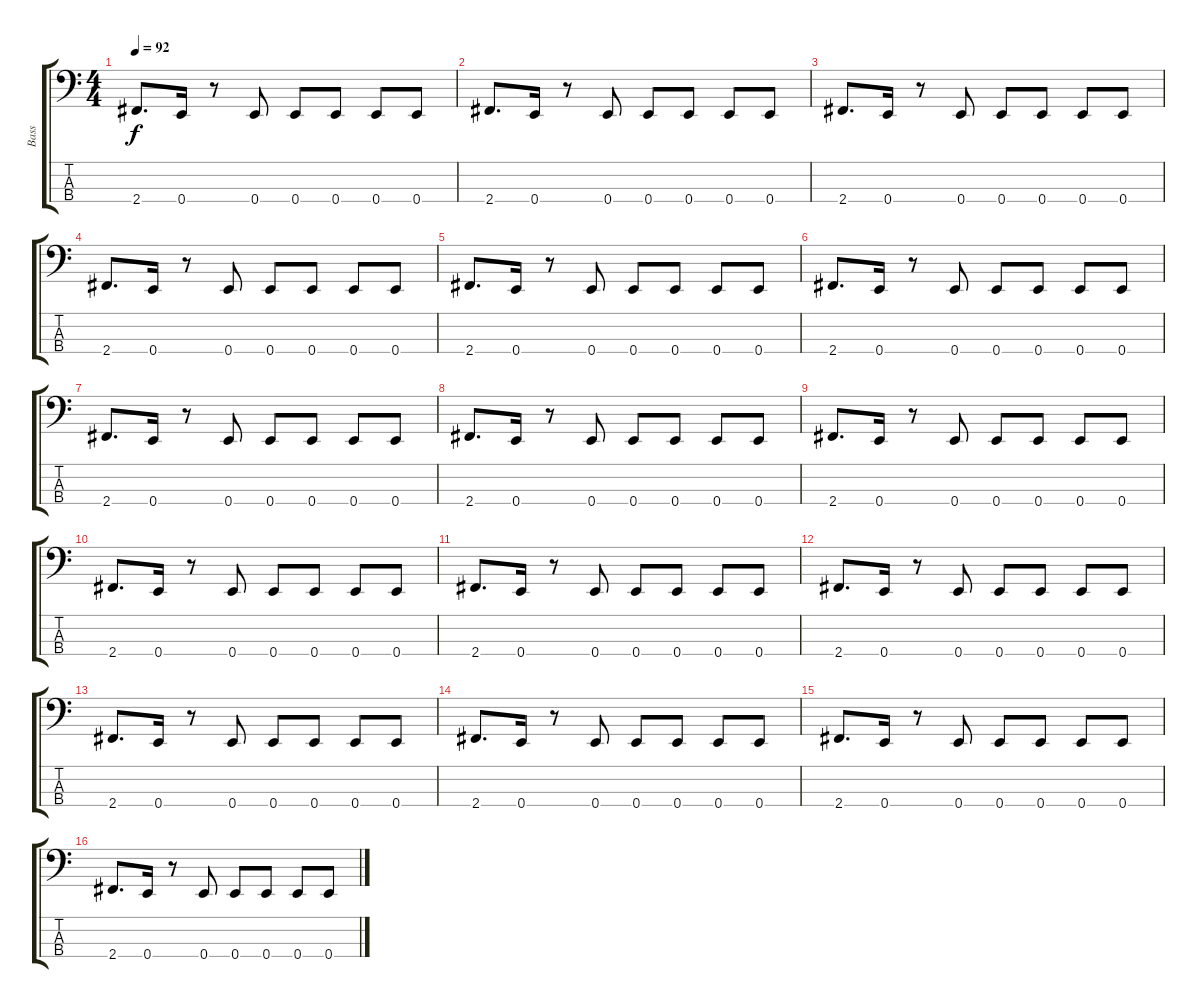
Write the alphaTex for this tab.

\track ("Bass" "Bass") {instrument electricbasspick}
\staff {score tabs}
\tuning (G2 D2 A1 E1) {hide}
\ts (4 4)
\tempo 92
\clef f4
\ks c
2.4.8{d dy f} 0.4.16 r.8 0.4.8 0.4.8 0.4.8 0.4.8 0.4.8 |
2.4.8{d} 0.4.16 r.8 0.4.8 0.4.8 0.4.8 0.4.8 0.4.8 |
2.4.8{d} 0.4.16 r.8 0.4.8 0.4.8 0.4.8 0.4.8 0.4.8 |
2.4.8{d} 0.4.16 r.8 0.4.8 0.4.8 0.4.8 0.4.8 0.4.8 |
2.4.8{d} 0.4.16 r.8 0.4.8 0.4.8 0.4.8 0.4.8 0.4.8 |
2.4.8{d} 0.4.16 r.8 0.4.8 0.4.8 0.4.8 0.4.8 0.4.8 |
2.4.8{d} 0.4.16 r.8 0.4.8 0.4.8 0.4.8 0.4.8 0.4.8 |
2.4.8{d} 0.4.16 r.8 0.4.8 0.4.8 0.4.8 0.4.8 0.4.8 |
2.4.8{d} 0.4.16 r.8 0.4.8 0.4.8 0.4.8 0.4.8 0.4.8 |
2.4.8{d} 0.4.16 r.8 0.4.8 0.4.8 0.4.8 0.4.8 0.4.8 |
2.4.8{d} 0.4.16 r.8 0.4.8 0.4.8 0.4.8 0.4.8 0.4.8 |
2.4.8{d} 0.4.16 r.8 0.4.8 0.4.8 0.4.8 0.4.8 0.4.8 |
2.4.8{d} 0.4.16 r.8 0.4.8 0.4.8 0.4.8 0.4.8 0.4.8 |
2.4.8{d} 0.4.16 r.8 0.4.8 0.4.8 0.4.8 0.4.8 0.4.8 |
2.4.8{d} 0.4.16 r.8 0.4.8 0.4.8 0.4.8 0.4.8 0.4.8 |
2.4.8{d} 0.4.16 r.8 0.4.8 0.4.8 0.4.8 0.4.8 0.4.8
